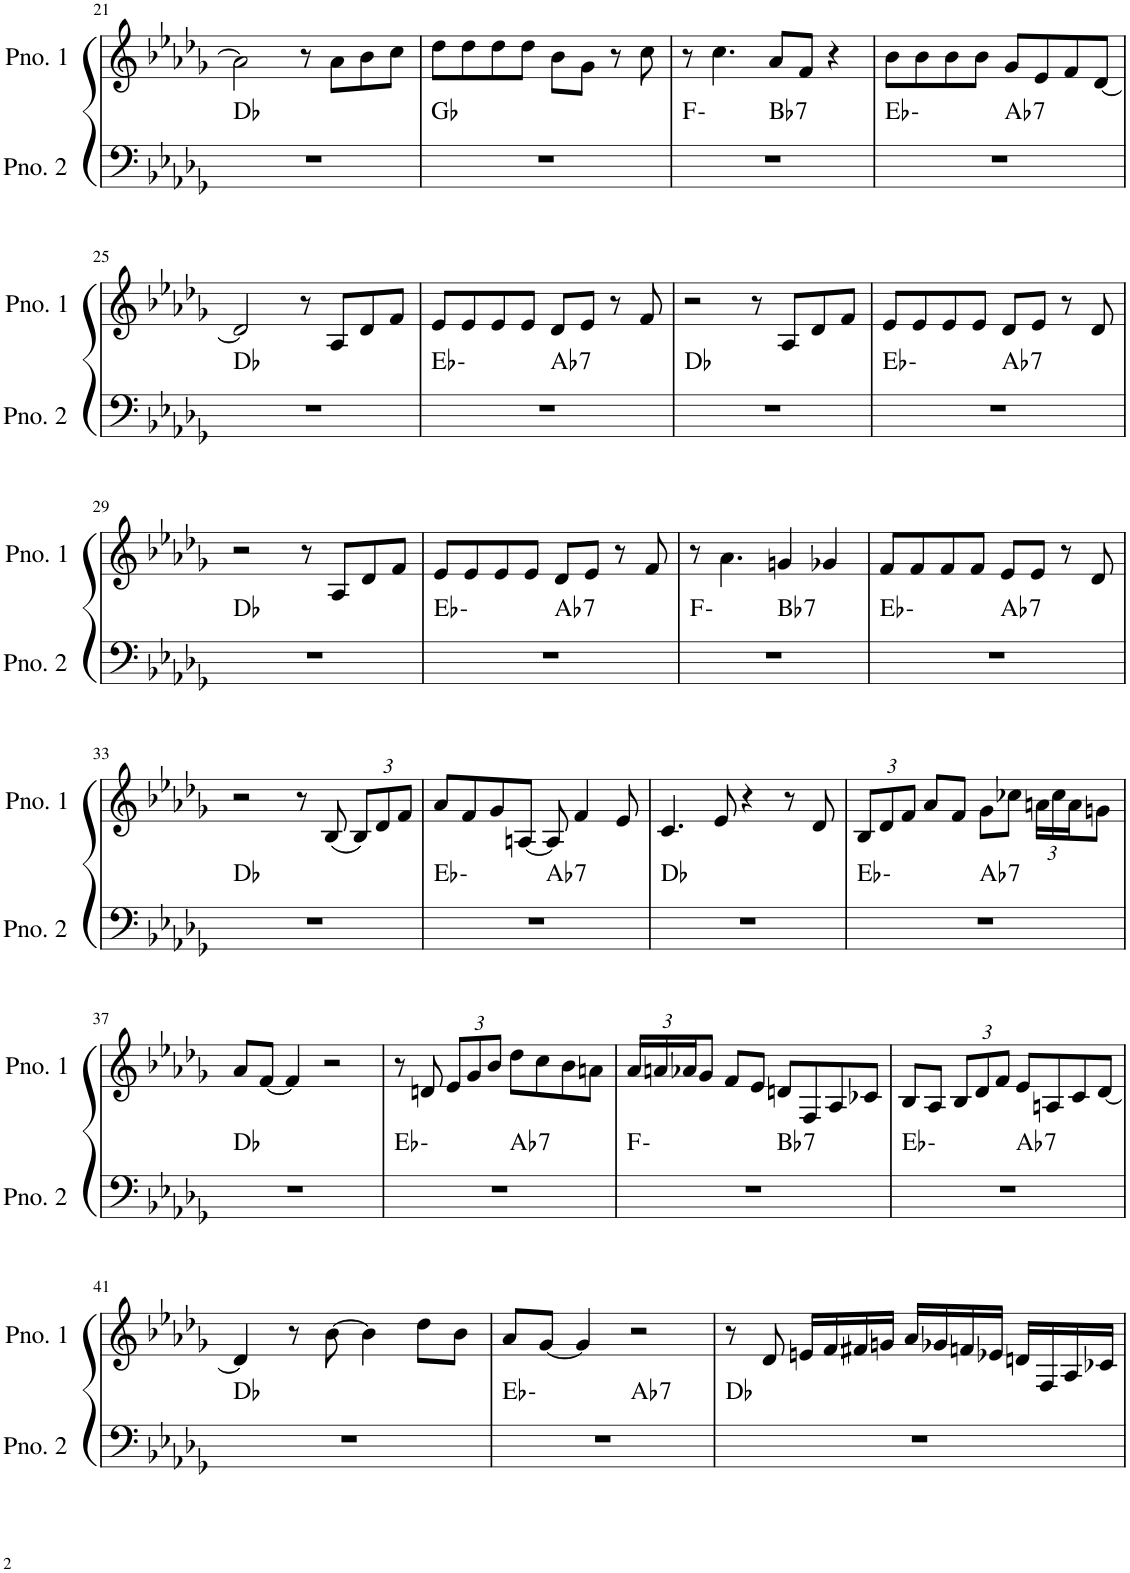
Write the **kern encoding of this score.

**kern	**harte	**kern
*part2	*part2	*part1
*staff2	*	*staff1
*I"ピアノ 2	*	*I"ピアノ 1
!!LO:PB:g=z
*clefF4	*	*clefG2
*k[b-e-a-d-g-]	*	*k[b-e-a-d-g-]
*M4/4	*	*M4/4
=21	=21	=21
1r	Db:maj	2a-\]
.	.	8r
.	.	8a-\L
.	.	8b-\
.	.	8cc\J
=22	=22	=22
1r	Gb:maj	8dd-\L
.	.	8dd-\
.	.	8dd-\
.	.	8dd-\J
.	.	8b-\L
.	.	8g-\J
.	.	8r
.	.	8cc\
=23	=23	=23
*^	*	*
1r	2ryy	F:min	8r
.	.	.	4.cc\
!	!	!LO:H:kt=7	!
.	2ryy	Bb:7	8a-/L
.	.	.	8f/J
.	.	.	4r
=24	=24	=24	=24
1r	2ryy	Eb:min	8b-\L
.	.	.	8b-\
.	.	.	8b-\
.	.	.	8b-\J
!	!	!LO:H:kt=7	!
.	2ryy	Ab:7	8g-/L
.	.	.	8e-/
.	.	.	8f/
.	.	.	[8d-/J
*v	*v	*	*
!!LO:LB:g=z
=25	=25	=25
1r	Db:maj	2d-/]
.	.	8r
.	.	8A-/L
.	.	8d-/
.	.	8f/J
=26	=26	=26
*^	*	*
1r	2ryy	Eb:min	8e-/L
.	.	.	8e-/
.	.	.	8e-/
.	.	.	8e-/J
!	!	!LO:H:kt=7	!
.	2ryy	Ab:7	8d-/L
.	.	.	8e-/J
.	.	.	8r
.	.	.	8f/
*v	*v	*	*
=27	=27	=27
1r	Db:maj	2r
.	.	8r
.	.	8A-/L
.	.	8d-/
.	.	8f/J
=28	=28	=28
*^	*	*
1r	2ryy	Eb:min	8e-/L
.	.	.	8e-/
.	.	.	8e-/
.	.	.	8e-/J
!	!	!LO:H:kt=7	!
.	2ryy	Ab:7	8d-/L
.	.	.	8e-/J
.	.	.	8r
.	.	.	8d-/
*v	*v	*	*
!!LO:LB:g=z
=29	=29	=29
1r	Db:maj	2r
.	.	8r
.	.	8A-/L
.	.	8d-/
.	.	8f/J
=30	=30	=30
*^	*	*
1r	2ryy	Eb:min	8e-/L
.	.	.	8e-/
.	.	.	8e-/
.	.	.	8e-/J
!	!	!LO:H:kt=7	!
.	2ryy	Ab:7	8d-/L
.	.	.	8e-/J
.	.	.	8r
.	.	.	8f/
=31	=31	=31	=31
1r	2ryy	F:min	8r
.	.	.	4.a-\
!	!	!LO:H:kt=7	!
.	2ryy	Bb:7	4gn/
.	.	.	4g-X/
=32	=32	=32	=32
1r	2ryy	Eb:min	8f/L
.	.	.	8f/
.	.	.	8f/
.	.	.	8f/J
!	!	!LO:H:kt=7	!
.	2ryy	Ab:7	8e-/L
.	.	.	8e-/J
.	.	.	8r
.	.	.	8d-/
*v	*v	*	*
!!LO:LB:g=z
=33	=33	=33
1r	Db:maj	2r
.	.	8r
.	.	(8B-/
*	*	*Xbrackettup
.	.	12B-/L)
.	.	12d-/
.	.	12f/J
=34	=34	=34
*^	*	*
1r	2ryy	Eb:min	8a-/L
.	.	.	8f/
.	.	.	8g-/
.	.	.	[8An/J
!	!	!LO:H:kt=7	!
.	2ryy	Ab:7	8A/]
.	.	.	4f/
.	.	.	8e-/
*v	*v	*	*
=35	=35	=35
1r	Db:maj	4.c/
.	.	8e-/
.	.	4r
.	.	8r
.	.	8d-/
=36	=36	=36
*^	*	*
1r	2ryy	Eb:min	12B-/L
.	.	.	12d-/
.	.	.	12f/J
.	.	.	8a-/L
.	.	.	8f/J
!	!	!LO:H:kt=7	!
.	2ryy	Ab:7	8g-\L
.	.	.	8cc-X\J
.	.	.	24an\LL
.	.	.	24cc-\
.	.	.	24a\J
.	.	.	8gn\J
*v	*v	*	*
!!LO:LB:g=z
=37	=37	=37
1r	Db:maj	8a-/L
.	.	[8f/J
.	.	4f/]
.	.	2r
=38	=38	=38
*^	*	*
1r	2ryy	Eb:min	8r
.	.	.	8dn/
.	.	.	12e-/L
.	.	.	12g-/
.	.	.	12b-/J
!	!	!LO:H:kt=7	!
.	2ryy	Ab:7	8dd-\L
.	.	.	8cc\
.	.	.	8b-\
.	.	.	8an\J
=39	=39	=39	=39
1r	2ryy	F:min	24a-/LL
.	.	.	24an/
.	.	.	24a-X/J
.	.	.	8g-/J
.	.	.	8f/L
.	.	.	8e-/J
!	!	!LO:H:kt=7	!
.	2ryy	Bb:7	8dn/L
.	.	.	8F/
.	.	.	8A-/
.	.	.	8c-X/J
=40	=40	=40	=40
1r	2ryy	Eb:min	8B-/L
.	.	.	8A-/J
.	.	.	12B-/L
.	.	.	12d-/
.	.	.	12f/J
!	!	!LO:H:kt=7	!
.	2ryy	Ab:7	8e-/L
.	.	.	8An/
.	.	.	8c/
.	.	.	[8d-/J
*v	*v	*	*
!!LO:LB:g=z
=41	=41	=41
1r	Db:maj	4d-/]
.	.	8r
.	.	[8b-\
.	.	4b-\]
.	.	8dd-\L
.	.	8b-\J
=42	=42	=42
*^	*	*
1r	2ryy	Eb:min	8a-/L
.	.	.	[8g-/J
.	.	.	4g-/]
!	!	!LO:H:kt=7	!
.	2ryy	Ab:7	2r
*v	*v	*	*
=43	=43	=43
1r	Db:maj	8r
.	.	8d-/
.	.	16en/LL
.	.	16f/
.	.	16f#X/
.	.	16gn/JJ
.	.	16a-/LL
.	.	16g-X/
.	.	16fn/
.	.	16e-X/JJ
.	.	16dn/LL
.	.	16F/
.	.	16A-/
.	.	16c-X/JJ
=	=	=
*-	*-	*-
